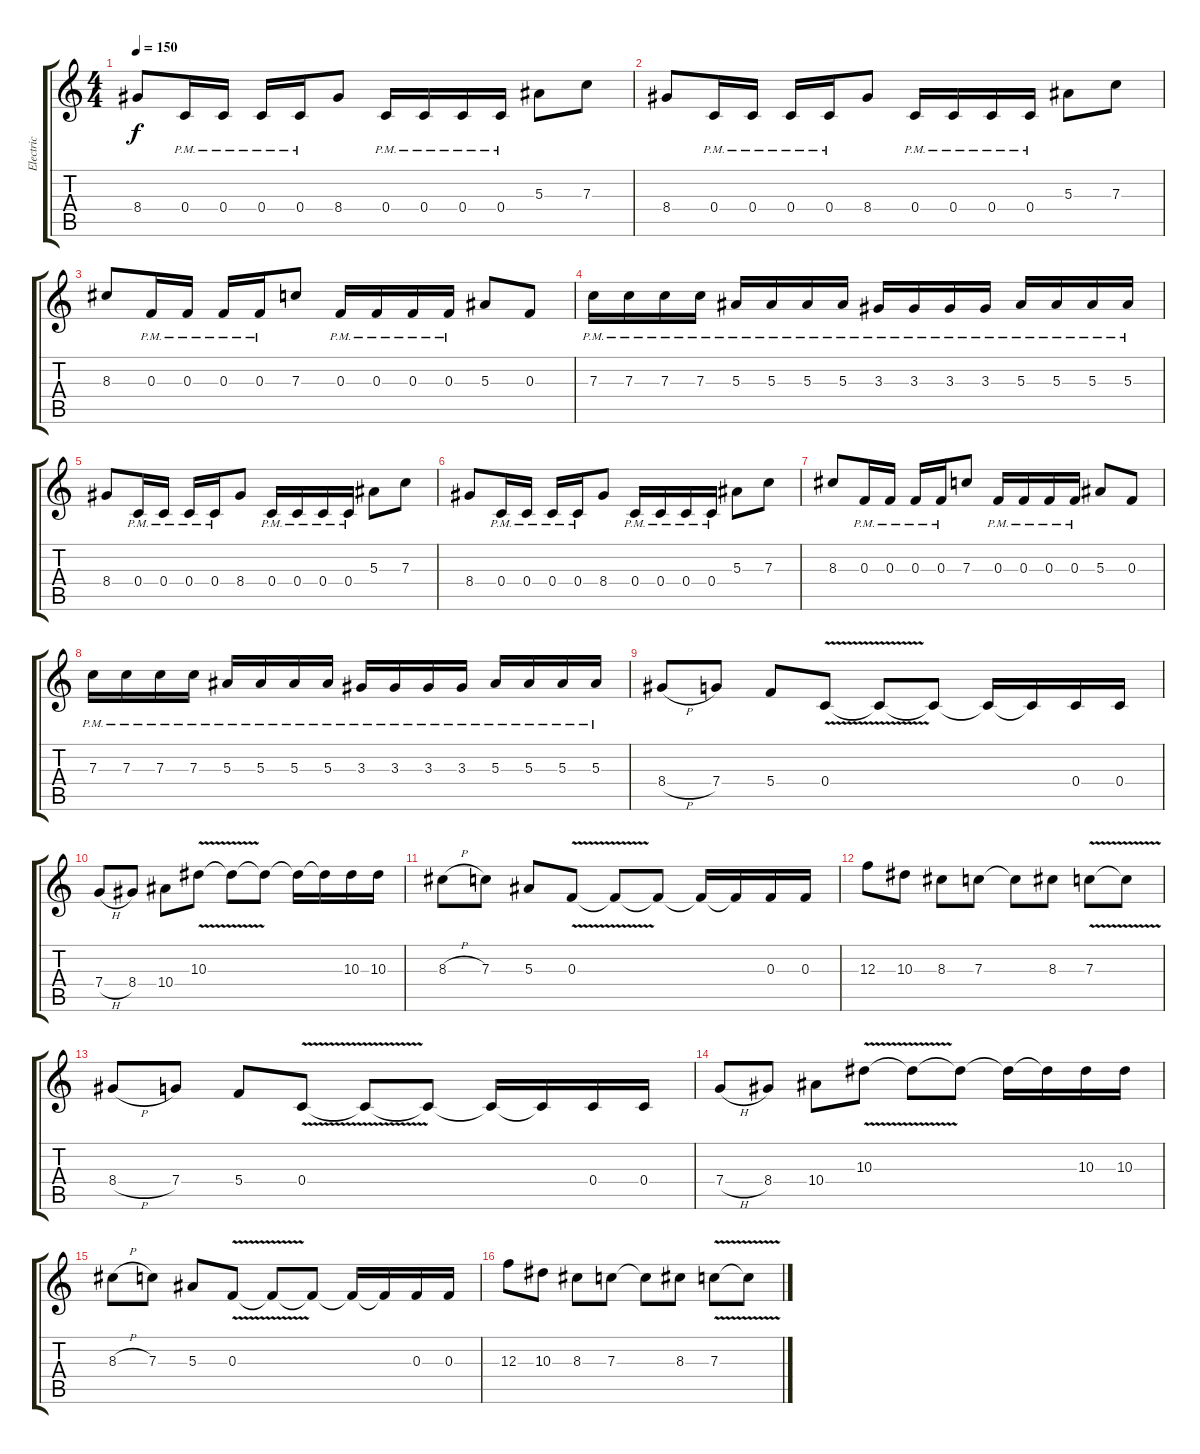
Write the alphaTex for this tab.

\track ("Electric" "Electric") {instrument distortionguitar}
\staff {score tabs}
\tuning (D4 A3 F3 C3 G2 C2) {hide}
\ts (4 4)
\tempo 150
\clef g2
\ks c
8.4.8{dy f instrument distortionguitar} 0.4{pm}.16 0.4{pm}.16 0.4{pm}.16 0.4{pm}.16 8.4.8 0.4{pm}.16 0.4{pm}.16 0.4{pm}.16 0.4{pm}.16 5.3.8 7.3.8 |
8.4.8 0.4{pm}.16 0.4{pm}.16 0.4{pm}.16 0.4{pm}.16 8.4.8 0.4{pm}.16 0.4{pm}.16 0.4{pm}.16 0.4{pm}.16 5.3.8 7.3.8 |
8.3.8 0.3{pm}.16 0.3{pm}.16 0.3{pm}.16 0.3{pm}.16 7.3.8 0.3{pm}.16 0.3{pm}.16 0.3{pm}.16 0.3{pm}.16 5.3.8 0.3.8 |
7.3{pm}.16 7.3{pm}.16 7.3{pm}.16 7.3{pm}.16 5.3{pm}.16 5.3{pm}.16 5.3{pm}.16 5.3{pm}.16 3.3{pm}.16 3.3{pm}.16 3.3{pm}.16 3.3{pm}.16 5.3{pm}.16 5.3{pm}.16 5.3{pm}.16 5.3{pm}.16 |
8.4.8 0.4{pm}.16 0.4{pm}.16 0.4{pm}.16 0.4{pm}.16 8.4.8 0.4{pm}.16 0.4{pm}.16 0.4{pm}.16 0.4{pm}.16 5.3.8 7.3.8 |
8.4.8 0.4{pm}.16 0.4{pm}.16 0.4{pm}.16 0.4{pm}.16 8.4.8 0.4{pm}.16 0.4{pm}.16 0.4{pm}.16 0.4{pm}.16 5.3.8 7.3.8 |
8.3.8 0.3{pm}.16 0.3{pm}.16 0.3{pm}.16 0.3{pm}.16 7.3.8 0.3{pm}.16 0.3{pm}.16 0.3{pm}.16 0.3{pm}.16 5.3.8 0.3.8 |
7.3{pm}.16 7.3{pm}.16 7.3{pm}.16 7.3{pm}.16 5.3{pm}.16 5.3{pm}.16 5.3{pm}.16 5.3{pm}.16 3.3{pm}.16 3.3{pm}.16 3.3{pm}.16 3.3{pm}.16 5.3{pm}.16 5.3{pm}.16 5.3{pm}.16 5.3{pm}.16 |
8.4{h}.8 7.4.8 5.4.8 0.4{v}.8 0.4{t}.8 0.4{t}.8 0.4{t}.16 0.4{t}.16 0.4.16 0.4.16 |
7.4{h}.8 8.4.8 10.4.8 10.3{v}.8 10.3{t}.8 10.3{t}.8 10.3{t}.16 10.3{t}.16 10.3.16 10.3.16 |
8.3{h}.8 7.3.8 5.3.8 0.3{v}.8 0.3{t}.8 0.3{t}.8 0.3{t}.16 0.3{t}.16 0.3.16 0.3.16 |
12.3.8 10.3.8 8.3.8 7.3.8 7.3{t}.8 8.3.8 7.3{v}.8 7.3{t}.8 |
8.4{h}.8 7.4.8 5.4.8 0.4{v}.8 0.4{t}.8 0.4{t}.8 0.4{t}.16 0.4{t}.16 0.4.16 0.4.16 |
7.4{h}.8 8.4.8 10.4.8 10.3{v}.8 10.3{t}.8 10.3{t}.8 10.3{t}.16 10.3{t}.16 10.3.16 10.3.16 |
8.3{h}.8 7.3.8 5.3.8 0.3{v}.8 0.3{t}.8 0.3{t}.8 0.3{t}.16 0.3{t}.16 0.3.16 0.3.16 |
12.3.8 10.3.8 8.3.8 7.3.8 7.3{t}.8 8.3.8 7.3{v}.8 7.3{t}.8
